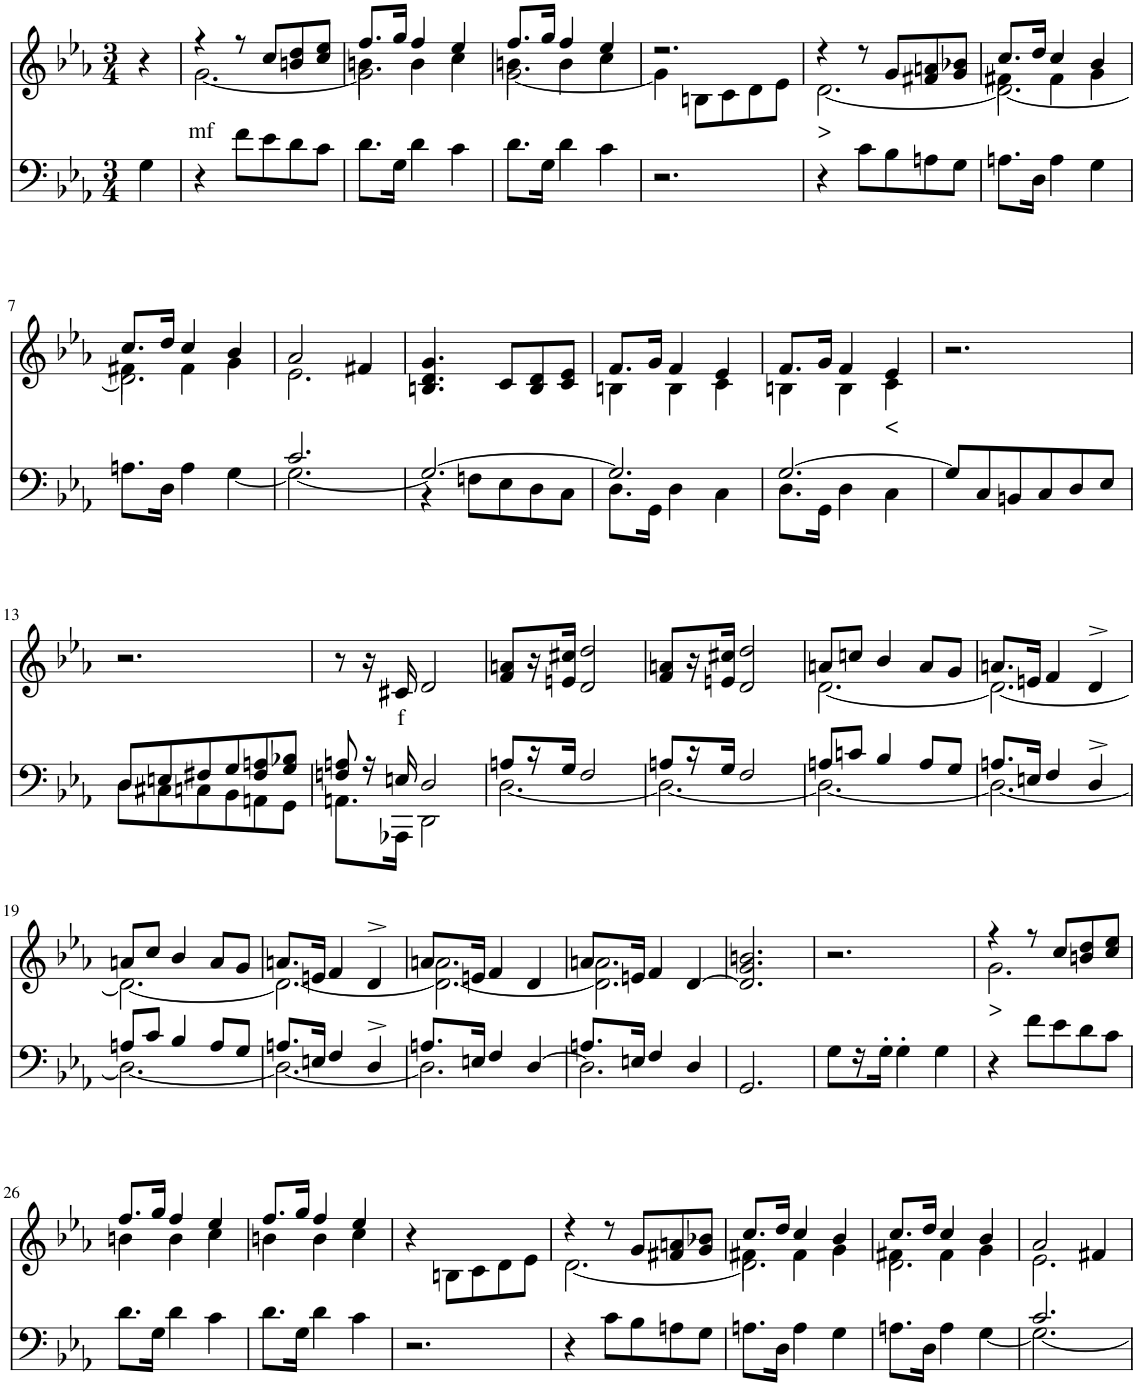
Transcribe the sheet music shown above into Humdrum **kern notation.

**kern	**kern	**text
*part2	*part1	*part1
*staff2	*staff1	*staff1
*I"Piano	*I"Piano	*
*I'Pno	*I'Pno	*
*clefF4	*clefG2	*
*k[b-e-a-]	*k[b-e-a-]	*
*c:	*c:	*
*M3/4	*M3/4	*
=	=	=
4G\	4r	.
=1	=1	=1
*	*^	*
!	!	!	!LO:LY:b
4r	4r	[2.g\	mf
8f\L	8r	.	.
8e-\	8cc/L	.	.
8d\	8bn/ 8dd/	.	.
8c\J	8cc/ 8ee-/J	.	.
=2	=2	=2	=2
*	*	*^	*
8.d\L	8.ff/L	4bn\	2.g\]	.
16G\Jk	16gg/Jk	.	.	.
4d\	4ff/	4b\	.	.
4c\	4ee-/	4cc\	.	.
=3	=3	=3	=3	=3
8.d\L	8.ff/L	4bn\	[2.g\	.
16G\Jk	16gg/Jk	.	.	.
4d\	4ff/	4b\	.	.
4c\	4ee-/	4cc\	.	.
*	*	*v	*v	*
=4	=4	=4	=4
2.r	2.r	4g\]	.
.	.	8Bn\L	.
.	.	8c\	.
.	.	8d\	.
.	.	8e-\J	.
=5	=5	=5	=5
!	!	!	!LO:LY:b
4r	4r	[2.d\	>
8c\L	8r	.	.
8B-\	8g/L	.	.
8An\	8f#X/ 8an/	.	.
8G\J	8g/ 8b-X/J	.	.
=6	=6	=6	=6
*	*	*^	*
8.An\L	8.cc/L	4f#X\	2.d\_	.
16D\Jk	16dd/Jk	.	.	.
4A\	4cc/	4f#\	.	.
4G\	4b-/	4g\	.	.
!!LO:LB:g=z	!!	!!
=7	=7	=7	=7	=7
8.An\L	8.cc/L	4f#X\	2.d\]	.
16D\Jk	16dd/Jk	.	.	.
4A\	4cc/	4f#\	.	.
[4G\	4b-/	4g\	.	.
*	*	*v	*v	*
=8	=8	=8	=8
*^	*	*	*
2.c/	2.G\_	2a-/	2.e-\	.
.	.	4f#X/	.	.
*	*	*v	*v	*
=9	=9	=9	=9
2.G/_	4r	4.Bn/ 4.d/ 4.g/	.
.	8Fn\L	.	.
.	8E-\	8c/L	.
.	8D\	8B/ 8d/	.
.	8C\J	8c/ 8e-/J	.
=10	=10	=10	=10
*	*	*^	*
2.G/]	8.D\L	8.f/L	4Bn\	.
.	16GG\Jk	16g/Jk	.	.
.	4D\	4f/	4B\	.
.	4C\	4e-/	4c\	.
=11	=11	=11	=11	=11
[2.G/	8.D\L	8.f/L	4Bn\	.
.	16GG\Jk	16g/Jk	.	.
.	4D\	4f/	4B\	.
!	!	!	!	!LO:LY:b
.	4C\	4e-/	4c\	<
*v	*v	*	*	*
*	*v	*v	*
=12	=12	=12
8G/L]	2.r	.
8C/	.	.
8BBn/	.	.
8C/	.	.
8D/	.	.
8E-/J	.	.
!!LO:LB:g=z
=13	=13	=13
*^	*	*
8D/L	8D\L	2.r	.
8En/	8C#X\	.	.
8F#X/	8Cn\	.	.
8G/	8BB-\	.	.
8F#/ 8An/	8AAn\	.	.
8G/ 8B-X/J	8GG\J	.	.
=14	=14	=14	=14
8Fn/ 8An/	8.AAn\L	8r	.
16r	.	16r	.
!	!	!	!LO:LY:b
16En/	16AAA-X\Jk	16c#X/	f
2D/	2DD\	2d/	.
=15	=15	=15	=15
8An/L	[2.D\	8f/ 8an/L	.
16r	.	16r	.
16G/JJ	.	16en/ 16cc#X/JJ	.
2F/	.	2d/ 2dd/	.
=16	=16	=16	=16
8An/L	2.D\_	8f/ 8an/L	.
16r	.	16r	.
16G/JJ	.	16en/ 16cc#X/JJ	.
2F/	.	2d/ 2dd/	.
=17	=17	=17	=17
*	*	*^	*
8An/L	2.D\_	8an/L	[2.d\	.
8cn/J	.	8ccn/J	.	.
4B-/	.	4b-/	.	.
8A/L	.	8a/L	.	.
8G/J	.	8g/J	.	.
=18	=18	=18	=18	=18
8.An/L	2.D\_	8.an/L	2.d\_	.
16En/Jk	.	16en/Jk	.	.
4F/	.	4f/	.	.
4D^/	.	4d^/	.	.
!!LO:LB:g=z	!!
=19	=19	=19	=19	=19
8An/L	2.D\_	8an/L	2.d\_	.
8c/J	.	8cc/J	.	.
4B-/	.	4b-/	.	.
8A/L	.	8a/L	.	.
8G/J	.	8g/J	.	.
=20	=20	=20	=20	=20
8.An/L	2.D\_	8.an/L	2.d\_	.
16En/Jk	.	16en/Jk	.	.
4F/	.	4f/	.	.
4D^/	.	4d^/	.	.
=21	=21	=21	=21	=21
8.An/L	2.D\]	2.d\_ 2.an\	8.a/L	.
16En/Jk	.	.	16en/Jk	.
4F/	.	.	4f/	.
[4D/	.	.	4d/	.
=22	=22	=22	=22	=22
8.An/L	2.D\]	2.d\] 2.an\	8.a/L	.
16En/Jk	.	.	16en/Jk	.
4F/	.	.	4f/	.
4D/	.	.	[4d/	.
*v	*v	*	*	*
*	*v	*v	*
=23	=23	=23
2.GG/	2.d/] 2.g/ 2.bn/	.
=24	=24	=24
8G\L	2.r	.
16r	.	.
16G'\JJ	.	.
4G'\	.	.
4G\	.	.
=25	=25	=25
*	*^	*
!	!	!	!LO:LY:b
4r	4r	2.g\	>
8f\L	8r	.	.
8e-\	8cc/L	.	.
8d\	8bn/ 8dd/	.	.
8c\J	8cc/ 8ee-/J	.	.
!!LO:LB:g=z	!!
=26	=26	=26	=26
8.d\L	8.ff/L	4bn\	.
16G\Jk	16gg/Jk	.	.
4d\	4ff/	4b\	.
4c\	4ee-/	4cc\	.
=27	=27	=27	=27
8.d\L	8.ff/L	4bn\	.
16G\Jk	16gg/Jk	.	.
4d\	4ff/	4b\	.
4c\	4ee-/	4cc\	.
*	*v	*v	*
=28	=28	=28
2.r	4r	.
.	8Bn\L	.
.	8c\	.
.	8d\	.
.	8e-\J	.
=29	=29	=29
*	*^	*
4r	4r	[2.d\	.
8c\L	8r	.	.
8B-\	8g/L	.	.
8An\	8f#X/ 8an/	.	.
8G\J	8g/ 8b-X/J	.	.
=30	=30	=30	=30
*	*	*^	*
8.An\L	8.cc/L	4f#X\	2.d\]	.
16D\Jk	16dd/Jk	.	.	.
4A\	4cc/	4f#\	.	.
4G\	4b-/	4g\	.	.
=31	=31	=31	=31	=31
8.An\L	8.cc/L	4f#X\	2.d\	.
16D\Jk	16dd/Jk	.	.	.
4A\	4cc/	4f#\	.	.
[4G\	4b-/	4g\	.	.
*	*	*v	*v	*
=32	=32	=32	=32
*^	*	*	*
2.c/	2.G\_	2a-/	2.e-\	.
.	.	4f#X/	.	.
*v	*v	*	*	*
*	*v	*v	*
=	=	=
*-	*-	*-
